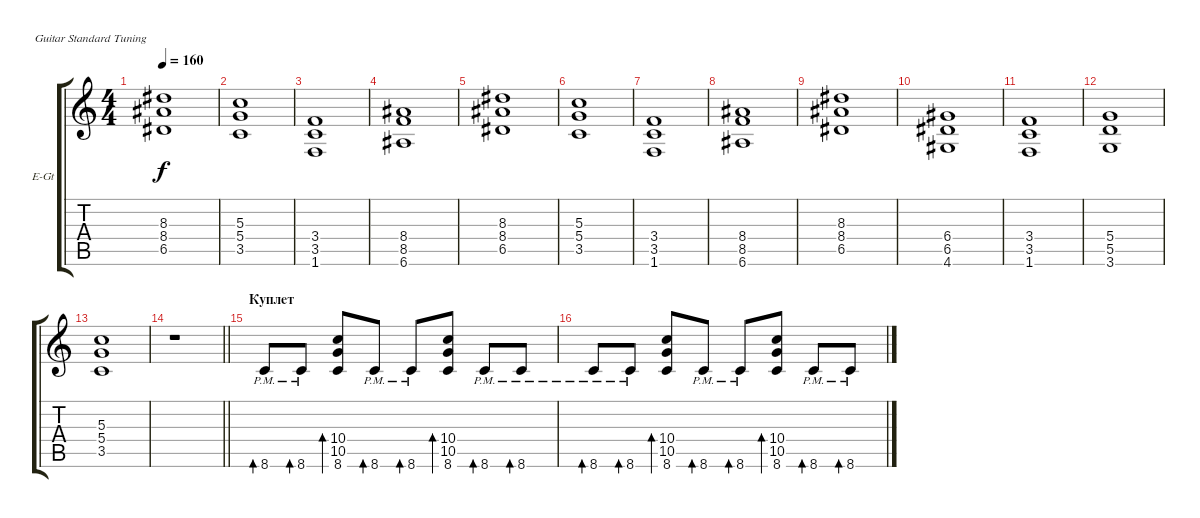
\bracketExtendMode groupsimilarinstruments
\firstSystemTrackNameOrientation horizontal
\otherSystemsTrackNameOrientation horizontal
\track ("Гитара IV" "E-Gt") {instrument overdrivenguitar}
\staff {score tabs}
\tuning (E4 B3 G3 D3 A2 E2)
\ts (4 4)
\tempo 160
\clef g2
\ks c
(8.3 8.4 6.5).1{dy f} |
(5.3 5.4 3.5).1 |
(3.4 3.5 1.6).1 |
(8.4 8.5 6.6).1 |
(8.3 8.4 6.5).1 |
(5.3 5.4 3.5).1 |
(3.4 3.5 1.6).1 |
(8.4 8.5 6.6).1 |
(8.3 8.4 6.5).1 |
(6.4 6.5 4.6).1 |
(3.4 3.5 1.6).1 |
(5.4 5.5 3.6).1 |
(5.3 5.4 3.5).1 |
\barLineRight lightlight
r.1 |
\section ("" "Куплет")
8.6{pm}.8{bd 60} 8.6{pm}.8{bd 60} (10.4 10.5 8.6).8{bd 60} 8.6{pm}.8{bd 60} 8.6{pm}.8{bd 60} (10.4 10.5 8.6).8{bd 60} 8.6{pm}.8{bd 60} 8.6{pm}.8{bd 60} |
8.6{pm}.8{bd 60} 8.6{pm}.8{bd 60} (10.4 10.5 8.6).8{bd 60} 8.6{pm}.8{bd 60} 8.6{pm}.8{bd 60} (10.4 10.5 8.6).8{bd 60} 8.6{pm}.8{bd 60} 8.6{pm}.8{bd 60}
